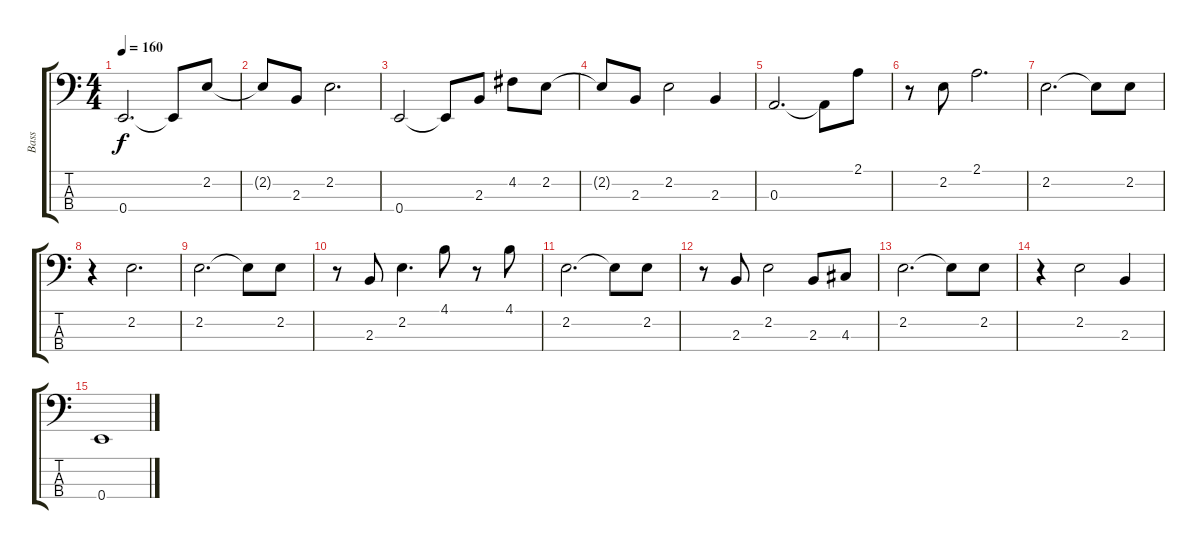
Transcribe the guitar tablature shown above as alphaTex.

\track ("Bass" "Bass") {instrument electricbassfinger}
\staff {score tabs}
\tuning (G2 D2 A1 E1) {hide}
\ts (4 4)
\tempo 160
\clef f4
\ks c
0.4.2{d dy f} 0.4{t}.8 2.2.8 |
2.2{t}.8 2.3.8 2.2.2{d} |
0.4.2 0.4{t}.8 2.3.8 4.2.8 2.2.8 |
2.2{t}.8 2.3.8 2.2.2 2.3.4 |
0.3.2{d} 0.3{t}.8 2.1.8 |
r.8 2.2.8 2.1.2{d} |
2.2.2{d} 2.2{t}.8 2.2.8 |
r.4 2.2.2{d} |
2.2.2{d} 2.2{t}.8 2.2.8 |
r.8 2.3.8 2.2.4{d} 4.1.8 r.8 4.1.8 |
2.2.2{d} 2.2{t}.8 2.2.8 |
r.8 2.3.8 2.2.2 2.3.8 4.3.8 |
2.2.2{d} 2.2{t}.8 2.2.8 |
r.4 2.2.2 2.3.4 |
0.4.1
